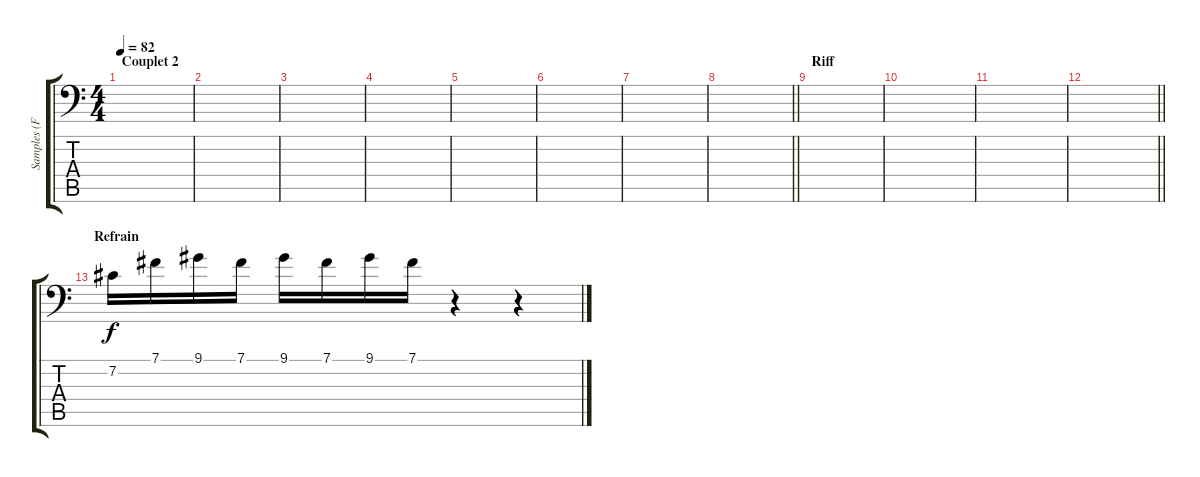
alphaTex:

\track ("Samples (Frank)" "Samples (F") {instrument koto}
\staff {score tabs}
\tuning (B3 Gb3 D3 A2 E2 A1) {hide}
\ts (4 4)
\section ("" "Couplet 2")
\tempo 82
\clef f4
\ks c
|
|
|
|
|
|
|
\barLineRight lightlight
|
\section ("" "Riff")
|
|
|
\barLineRight lightlight
|
\section ("" "Refrain")
7.2.16{volume 10 instrument synthstrings1} 7.1.16 9.1.16 7.1.16 9.1.16 7.1.16 9.1.16 7.1.16 r.4 r.4
